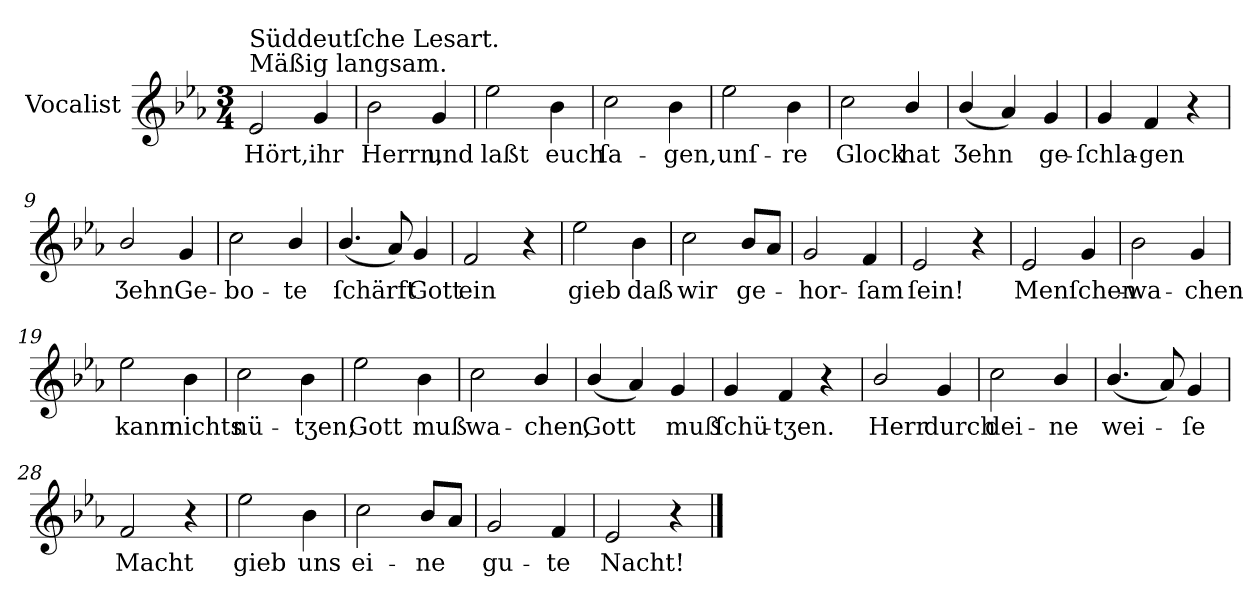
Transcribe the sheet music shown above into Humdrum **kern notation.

**kern	**text
*part1	*part1
*staff1	*staff1
*I"Vocalist	*
*k[b-e-a-]	*
*E-:	*
*M3/4	*
=1	=1
!LO:TX:a:t=Mäßig langsam.	!
!LO:TX:a:t=Süddeutſche Lesart.	!
2e-	Hört,
4g	ihr
=2	=2
2b-	Herrn,
4g	und
=3	=3
2ee-	laßt
4b-	euch
=4	=4
2cc	ſa-
4b-	-gen,
=5	=5
2ee-	unſ-
4b-	-re
=6	=6
2cc	Glock
4b-/	hat
=7	=7
(4b-/	Ʒehn
4a-)	.
4g	ge-
=8	=8
4g	-ſchla-
4f	-gen
4r	.
=9	=9
2b-/	Ʒehn
4g	Ge-
=10	=10
2cc	-bo-
4b-/	-te
=11	=11
(4.b-/	ſchärft
8a-)	.
4g	Gott
=12	=12
2f	ein
4r	.
=13	=13
2ee-	gieb
4b-	daß
=14	=14
2cc	wir
8b-L	ge-
8a-J	.
=15	=15
2g	-hor-
4f	-ſam
=16	=16
2e-	ſein!
4r	.
=17	=17
2e-	Menſchen-
4g	.
=18	=18
2b-	-wa-
4g	-chen
=19	=19
2ee-	kann
4b-	nichts
=20	=20
2cc	nü-
4b-	-tʒen;
=21	=21
2ee-	Gott
4b-	muß
=22	=22
2cc	wa-
4b-/	-chen,
=23	=23
(4b-/	Gott
4a-)	.
4g	muß
=24	=24
4g	ſchü-
4f	-tʒen.
4r	.
=25	=25
2b-/	Herr
4g	durch
=26	=26
2cc	dei-
4b-/	-ne
=27	=27
(4.b-/	wei-
8a-)	.
4g	-ſe
=28	=28
2f	Macht
4r	.
=29	=29
2ee-	gieb
4b-	uns
=30	=30
2cc	ei-
8b-L	-ne
8a-J	.
=31	=31
2g	gu-
4f	-te
=32	=32
2e-	Nacht!
4r	.
==	==
*-	*-
